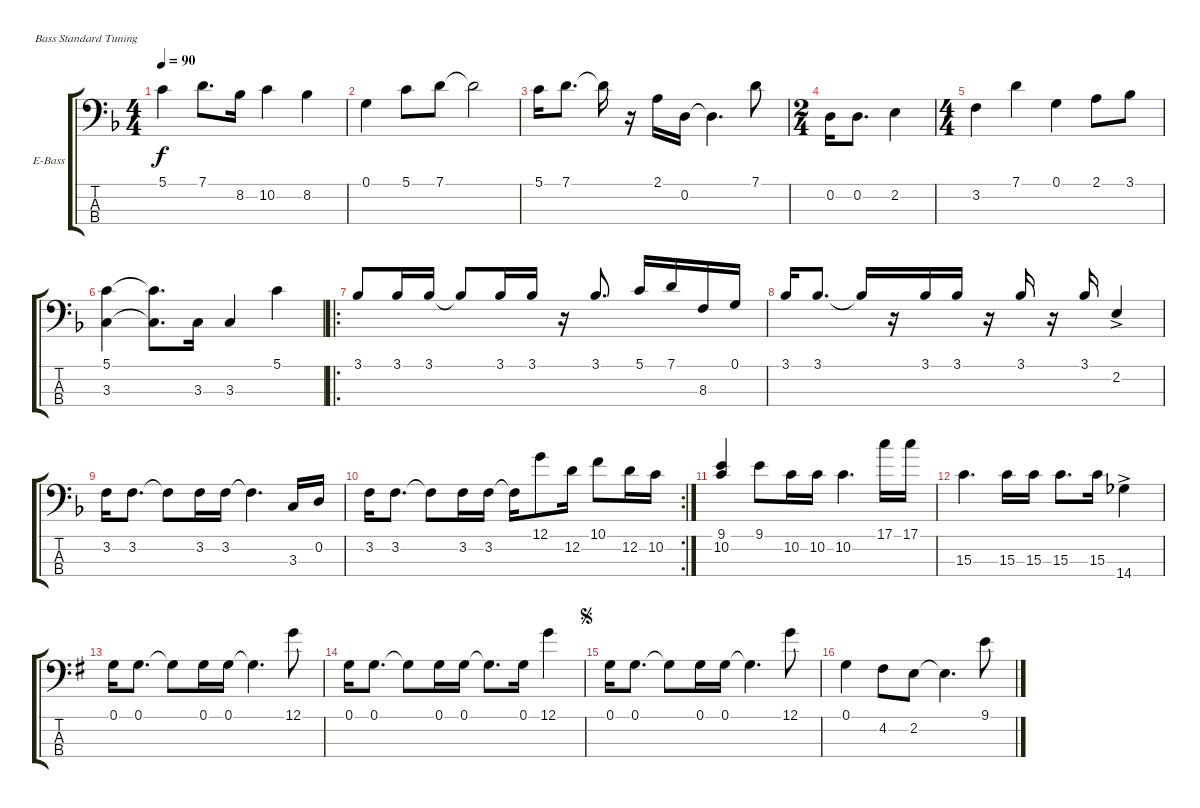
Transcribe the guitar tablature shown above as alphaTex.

\bracketExtendMode groupsimilarinstruments
\firstSystemTrackNameOrientation horizontal
\otherSystemsTrackNameOrientation horizontal
\track ("Electric Bass" "E-Bass") {instrument electricbassfinger}
\staff {score tabs}
\tuning (G2 D2 A1 E1)
\ts (4 4)
\tempo 90
\clef f4
\scale
0.333333
\ks f
5.1.4{dy f} 7.1.8{d} 8.2.16 10.2.4 8.2.4 |
\scale
0.333333 0.1.4 5.1.8 7.1.8 7.1{t}.2 |
\scale
0.333333 5.1.16 7.1.8{d} 7.1{t}.16{beam split} r.16 2.1.16 0.2.16 0.2{t}.4{d} 7.1.8 |
\ts (2 4)
\scale
0.403125 0.2.16 0.2.8{d} 2.2.4 |
\ts (4 4)
\scale
0.403125 3.2.4 7.1.4 0.1.4 2.1.8 3.1.8 |
\scale
0.19375 (5.1 3.3).4 (5.1{t} 3.3{t}).8{d} 3.3.16 3.3.4 5.1.4 |
\ro
\scale
0.373737 3.1.8{beam invert} 3.1.16 3.1.16 3.1{t}.8{beam invert} 3.1.16 3.1.16 r.16{beam invert} 3.1.8{d beam invert} 5.1.16{beam invert} 7.1.16 8.3.16 0.1.16 |
\scale
0.313131 3.1.16{beam invert} 3.1.8{d} 3.1{t}.16 r.16 3.1.16{beam invert} 3.1.16 r.16 3.1.16{beam invert beam split} r.16 3.1.16{beam invert} 2.2{ac}.4{beam invert} |
\scale
0.313131 3.2.16 3.2.8{d} 3.2{t}.8 3.2.16 3.2.16 3.2{t}.4{d} 3.3.16 0.2.16 |
\rc 2
\scale
0.354167 3.2.16 3.2.8{d} 3.2{t}.8 3.2.16 3.2.16 3.2{t}.16 12.1.8 12.2.16 10.1.8 12.2.16 10.2.16 |
\scale
0.322917 (9.1 10.2).4{beam invert} 9.1.8 10.2.16 10.2.16 10.2.4{d} 17.1.16 17.1.16 |
\scale
0.322917 15.3.4{d} 15.3.16 15.3.16 15.3.8{d} 15.3.16 14.4{ac}.4 |
\scale
0.483333
\ks g
0.1.16 0.1.8{d} 0.1{t}.8 0.1.16 0.1.16 0.1{t}.4{d} 12.1.8 |
\scale
0.258333 0.1.16 0.1.8{d} 0.1{t}.8 0.1.16 0.1.16 0.1{t}.8{d} 0.1.16 12.1.4 |
\jump segno
\scale
0.258333 0.1.16 0.1.8{d} 0.1{t}.8 0.1.16 0.1.16 0.1{t}.4{d} 12.1.8 |
\scale
0.333333 0.1.4 4.2.8 2.2.8 2.2{t}.4{d} 9.1.8
